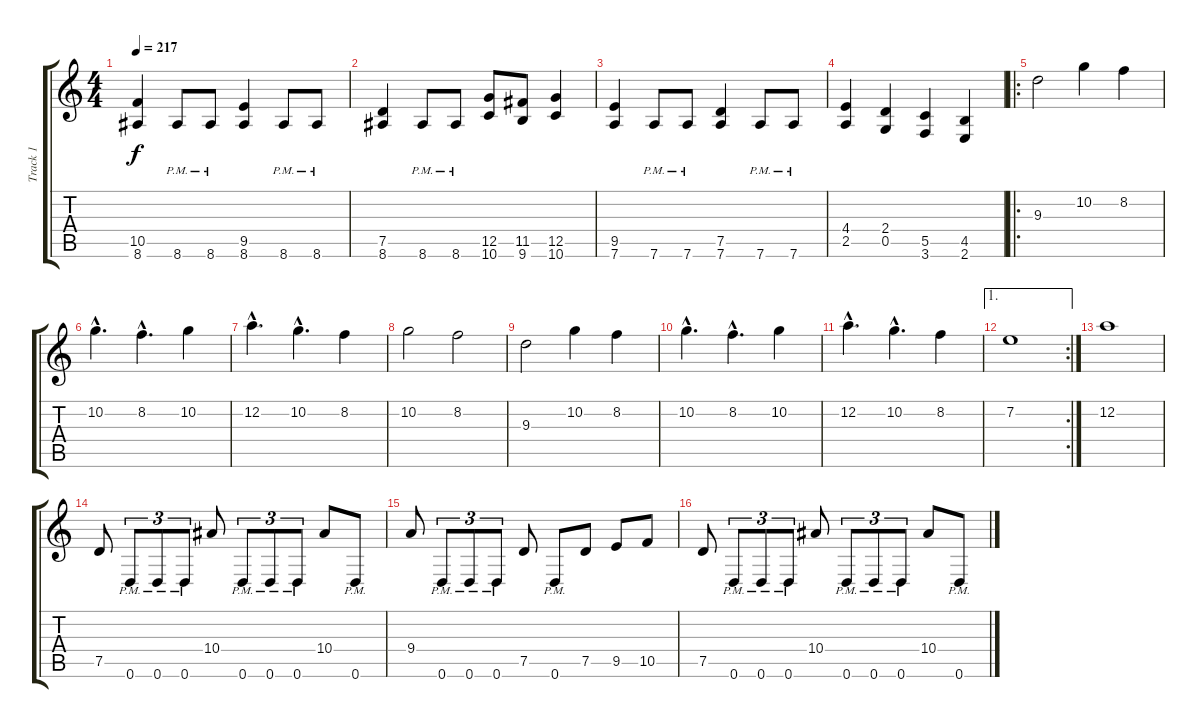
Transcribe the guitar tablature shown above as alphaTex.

\track ("Track 1" "Track 1") {instrument distortionguitar}
\staff {score tabs}
\tuning (D4 A3 F3 C3 G2 D2) {hide}
\ts (4 4)
\tempo 217
\clef g2
\ks c
(10.5 8.6).4{dy f} 8.6{pm}.8 8.6{pm}.8 (9.5 8.6).4 8.6{pm}.8 8.6{pm}.8 |
(7.5 8.6).4 8.6{pm}.8 8.6{pm}.8 (12.5 10.6).8 (11.5 9.6).8 (12.5 10.6).4 |
(9.5 7.6).4 7.6{pm}.8 7.6{pm}.8 (7.5 7.6).4 7.6{pm}.8 7.6{pm}.8 |
(4.4 2.5).4 (2.4 0.5).4 (5.5 3.6).4 (4.5 2.6).4 |
\ro
9.3.2{balance 8} 10.2.4 8.2.4 |
10.2{hac}.4{d} 8.2{hac}.4{d} 10.2.4 |
12.2{hac}.4{d} 10.2{hac}.4{d} 8.2.4 |
10.2.2 8.2.2 |
9.3.2 10.2.4 8.2.4 |
10.2{hac}.4{d} 8.2{hac}.4{d} 10.2.4 |
12.2{hac}.4{d} 10.2{hac}.4{d} 8.2.4 |
\ae 1
\rc 2
7.2.1 |
12.2.1 |
7.5.8{balance 0} 0.6{pm}.8{tu (3 2)} 0.6{pm}.8{tu (3 2)} 0.6{pm}.8{tu (3 2)} 10.4.8 0.6{pm}.8{tu (3 2)} 0.6{pm}.8{tu (3 2)} 0.6{pm}.8{tu (3 2)} 10.4.8 0.6{pm}.8 |
9.4.8 0.6{pm}.8{tu (3 2)} 0.6{pm}.8{tu (3 2)} 0.6{pm}.8{tu (3 2)} 7.5.8 0.6{pm}.8 7.5.8 9.5.8 10.5.8 |
7.5.8 0.6{pm}.8{tu (3 2)} 0.6{pm}.8{tu (3 2)} 0.6{pm}.8{tu (3 2)} 10.4.8 0.6{pm}.8{tu (3 2)} 0.6{pm}.8{tu (3 2)} 0.6{pm}.8{tu (3 2)} 10.4.8 0.6{pm}.8
